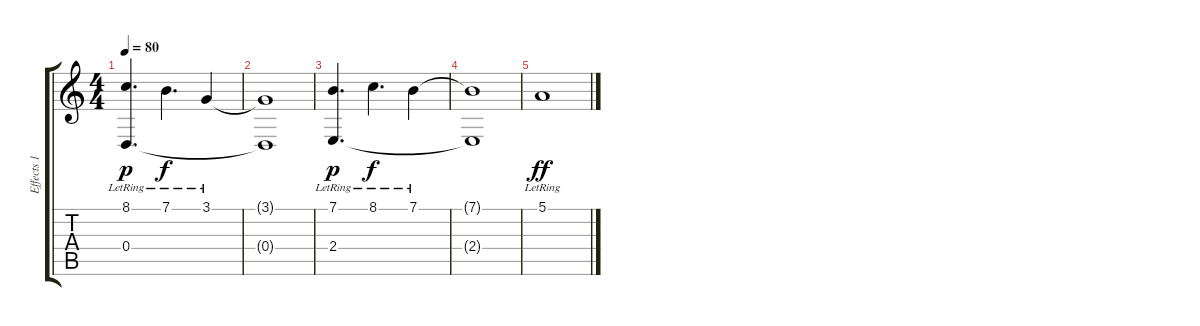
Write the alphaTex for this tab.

\track ("Effects 1" "Effects 1") {instrument orchestralharp}
\staff {score tabs}
\tuning (E4 B3 G3 D3 A2 E2) {hide}
\ts (4 4)
\tempo 80
\clef g2
\ks c
(8.1{lr} 0.4{lr}).4{d dy p} 7.1{lr}.4{d dy f} 3.1{lr}.4 |
(3.1{t} 0.4{t}).1 |
(7.1{lr} 2.4{lr}).4{d dy p} 8.1{lr}.4{d dy f} 7.1{lr}.4 |
(7.1{t} 2.4{t}).1 |
5.1{lr}.1{dy ff}
